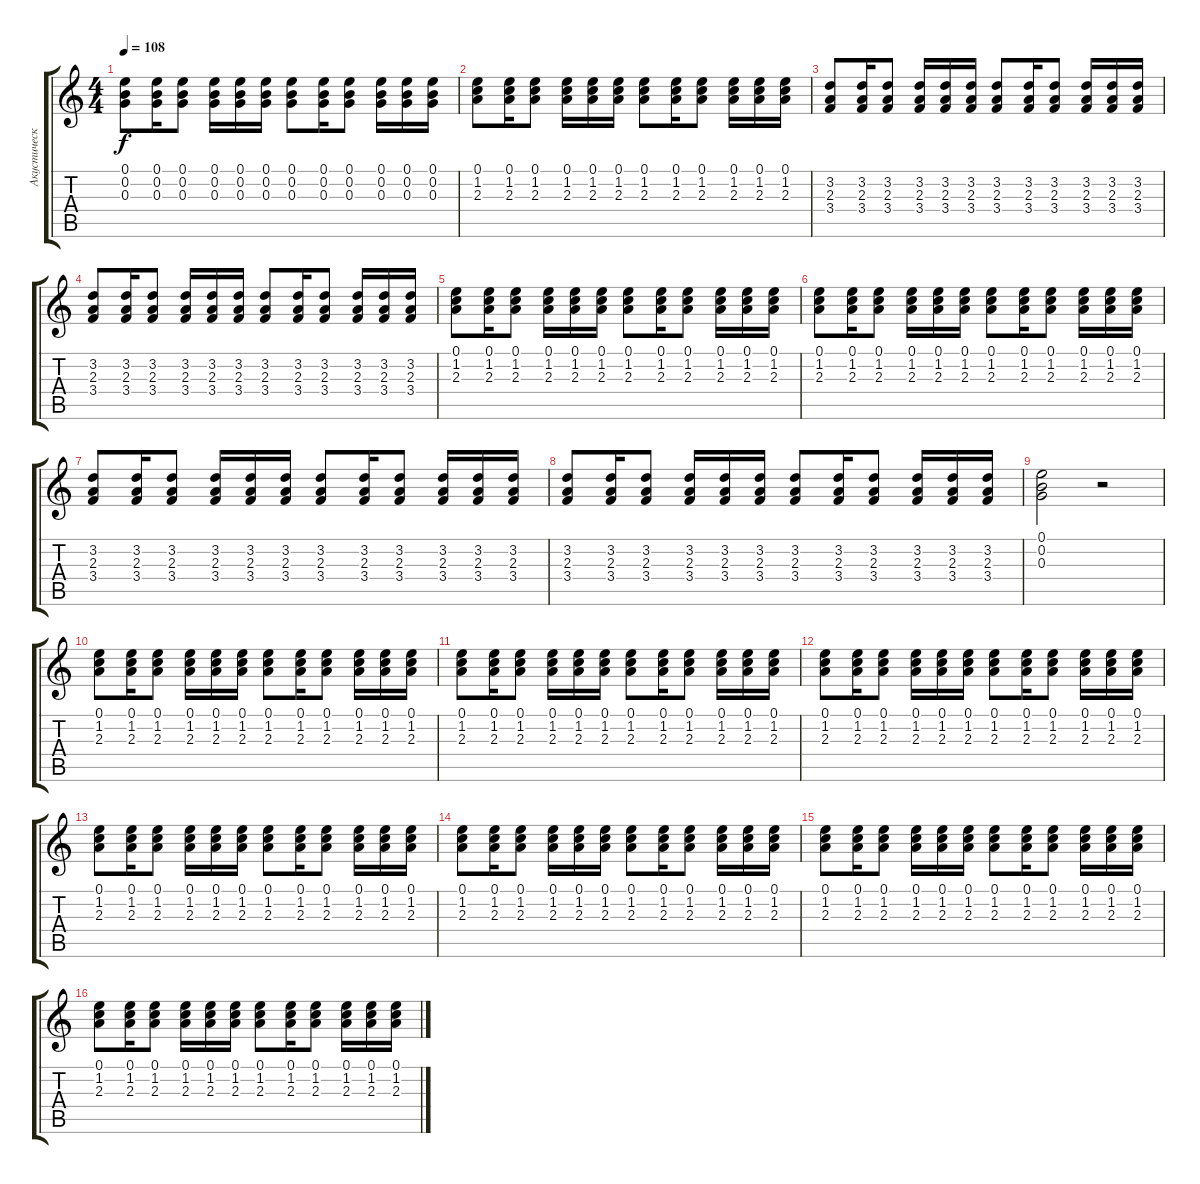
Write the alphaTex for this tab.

\track ("Акустическая гитара" "Акустическ") {instrument acousticguitarsteel}
\staff {score tabs}
\tuning (E4 B3 G3 D3 A2 E2) {hide}
\ts (4 4)
\tempo 108
\clef g2
\ks c
(0.1 0.2 0.3).8{dy f} (0.1 0.2 0.3).16 (0.1 0.2 0.3).8 (0.1 0.2 0.3).16 (0.1 0.2 0.3).16 (0.1 0.2 0.3).16 (0.1 0.2 0.3).8 (0.1 0.2 0.3).16 (0.1 0.2 0.3).8 (0.1 0.2 0.3).16 (0.1 0.2 0.3).16 (0.1 0.2 0.3).16 |
(0.1 1.2 2.3).8 (0.1 1.2 2.3).16 (0.1 1.2 2.3).8 (0.1 1.2 2.3).16 (0.1 1.2 2.3).16 (0.1 1.2 2.3).16 (0.1 1.2 2.3).8 (0.1 1.2 2.3).16 (0.1 1.2 2.3).8 (0.1 1.2 2.3).16 (0.1 1.2 2.3).16 (0.1 1.2 2.3).16 |
(3.2 2.3 3.4).8 (3.2 2.3 3.4).16 (3.2 2.3 3.4).8 (3.2 2.3 3.4).16 (3.2 2.3 3.4).16 (3.2 2.3 3.4).16 (3.2 2.3 3.4).8 (3.2 2.3 3.4).16 (3.2 2.3 3.4).8 (3.2 2.3 3.4).16 (3.2 2.3 3.4).16 (3.2 2.3 3.4).16 |
(3.2 2.3 3.4).8 (3.2 2.3 3.4).16 (3.2 2.3 3.4).8 (3.2 2.3 3.4).16 (3.2 2.3 3.4).16 (3.2 2.3 3.4).16 (3.2 2.3 3.4).8 (3.2 2.3 3.4).16 (3.2 2.3 3.4).8 (3.2 2.3 3.4).16 (3.2 2.3 3.4).16 (3.2 2.3 3.4).16 |
(0.1 1.2 2.3).8 (0.1 1.2 2.3).16 (0.1 1.2 2.3).8 (0.1 1.2 2.3).16 (0.1 1.2 2.3).16 (0.1 1.2 2.3).16 (0.1 1.2 2.3).8 (0.1 1.2 2.3).16 (0.1 1.2 2.3).8 (0.1 1.2 2.3).16 (0.1 1.2 2.3).16 (0.1 1.2 2.3).16 |
(0.1 1.2 2.3).8 (0.1 1.2 2.3).16 (0.1 1.2 2.3).8 (0.1 1.2 2.3).16 (0.1 1.2 2.3).16 (0.1 1.2 2.3).16 (0.1 1.2 2.3).8 (0.1 1.2 2.3).16 (0.1 1.2 2.3).8 (0.1 1.2 2.3).16 (0.1 1.2 2.3).16 (0.1 1.2 2.3).16 |
(3.2 2.3 3.4).8 (3.2 2.3 3.4).16 (3.2 2.3 3.4).8 (3.2 2.3 3.4).16 (3.2 2.3 3.4).16 (3.2 2.3 3.4).16 (3.2 2.3 3.4).8 (3.2 2.3 3.4).16 (3.2 2.3 3.4).8 (3.2 2.3 3.4).16 (3.2 2.3 3.4).16 (3.2 2.3 3.4).16 |
(3.2 2.3 3.4).8 (3.2 2.3 3.4).16 (3.2 2.3 3.4).8 (3.2 2.3 3.4).16 (3.2 2.3 3.4).16 (3.2 2.3 3.4).16 (3.2 2.3 3.4).8 (3.2 2.3 3.4).16 (3.2 2.3 3.4).8 (3.2 2.3 3.4).16 (3.2 2.3 3.4).16 (3.2 2.3 3.4).16 |
(0.1 0.2 0.3).2 r.2 |
(0.1 1.2 2.3).8 (0.1 1.2 2.3).16 (0.1 1.2 2.3).8 (0.1 1.2 2.3).16 (0.1 1.2 2.3).16 (0.1 1.2 2.3).16 (0.1 1.2 2.3).8 (0.1 1.2 2.3).16 (0.1 1.2 2.3).8 (0.1 1.2 2.3).16 (0.1 1.2 2.3).16 (0.1 1.2 2.3).16 |
(0.1 1.2 2.3).8 (0.1 1.2 2.3).16 (0.1 1.2 2.3).8 (0.1 1.2 2.3).16 (0.1 1.2 2.3).16 (0.1 1.2 2.3).16 (0.1 1.2 2.3).8 (0.1 1.2 2.3).16 (0.1 1.2 2.3).8 (0.1 1.2 2.3).16 (0.1 1.2 2.3).16 (0.1 1.2 2.3).16 |
(0.1 1.2 2.3).8 (0.1 1.2 2.3).16 (0.1 1.2 2.3).8 (0.1 1.2 2.3).16 (0.1 1.2 2.3).16 (0.1 1.2 2.3).16 (0.1 1.2 2.3).8 (0.1 1.2 2.3).16 (0.1 1.2 2.3).8 (0.1 1.2 2.3).16 (0.1 1.2 2.3).16 (0.1 1.2 2.3).16 |
(0.1 1.2 2.3).8 (0.1 1.2 2.3).16 (0.1 1.2 2.3).8 (0.1 1.2 2.3).16 (0.1 1.2 2.3).16 (0.1 1.2 2.3).16 (0.1 1.2 2.3).8 (0.1 1.2 2.3).16 (0.1 1.2 2.3).8 (0.1 1.2 2.3).16 (0.1 1.2 2.3).16 (0.1 1.2 2.3).16 |
(0.1 1.2 2.3).8 (0.1 1.2 2.3).16 (0.1 1.2 2.3).8 (0.1 1.2 2.3).16 (0.1 1.2 2.3).16 (0.1 1.2 2.3).16 (0.1 1.2 2.3).8 (0.1 1.2 2.3).16 (0.1 1.2 2.3).8 (0.1 1.2 2.3).16 (0.1 1.2 2.3).16 (0.1 1.2 2.3).16 |
(0.1 1.2 2.3).8 (0.1 1.2 2.3).16 (0.1 1.2 2.3).8 (0.1 1.2 2.3).16 (0.1 1.2 2.3).16 (0.1 1.2 2.3).16 (0.1 1.2 2.3).8 (0.1 1.2 2.3).16 (0.1 1.2 2.3).8 (0.1 1.2 2.3).16 (0.1 1.2 2.3).16 (0.1 1.2 2.3).16 |
(0.1 1.2 2.3).8 (0.1 1.2 2.3).16 (0.1 1.2 2.3).8 (0.1 1.2 2.3).16 (0.1 1.2 2.3).16 (0.1 1.2 2.3).16 (0.1 1.2 2.3).8 (0.1 1.2 2.3).16 (0.1 1.2 2.3).8 (0.1 1.2 2.3).16 (0.1 1.2 2.3).16 (0.1 1.2 2.3).16
